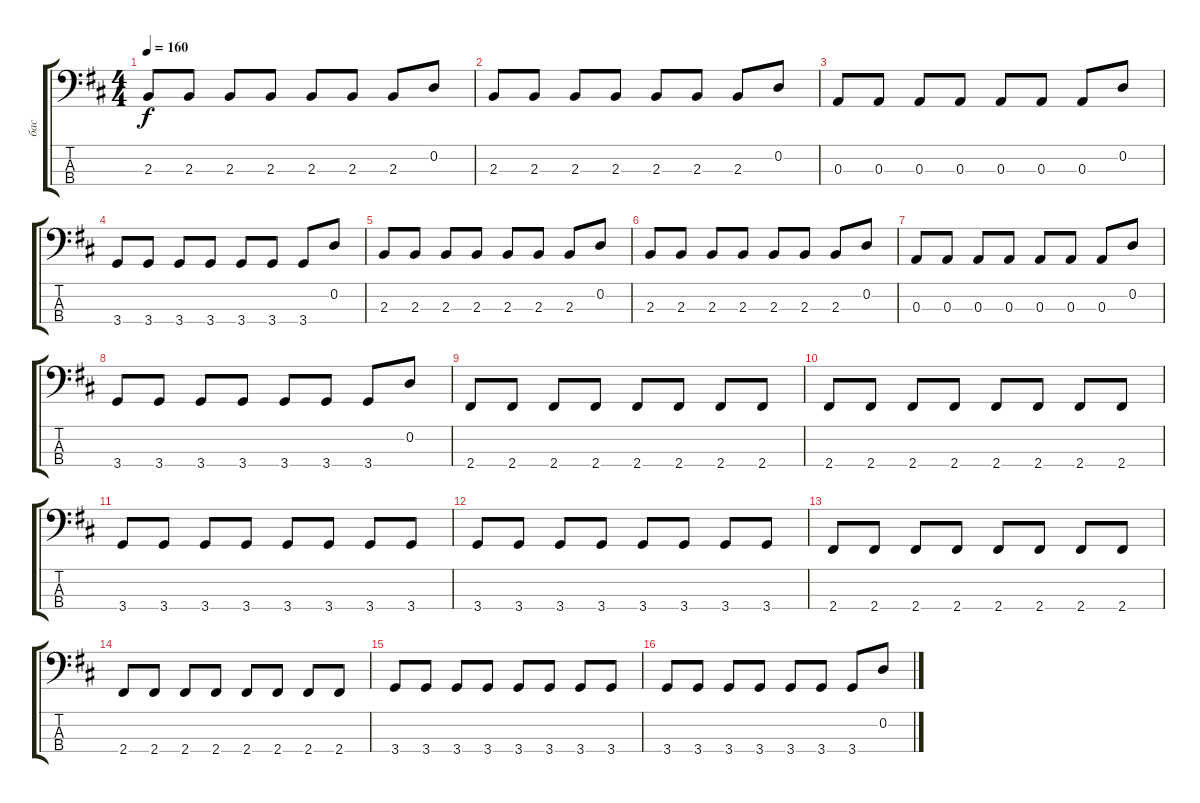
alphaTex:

\track ("бас" "бас") {instrument electricbassfinger}
\staff {score tabs}
\tuning (G2 D2 A1 E1) {hide}
\ts (4 4)
\tempo 160
\clef f4
\ks bminor
2.3.8{dy f} 2.3.8 2.3.8 2.3.8 2.3.8 2.3.8 2.3.8 0.2.8 |
2.3.8 2.3.8 2.3.8 2.3.8 2.3.8 2.3.8 2.3.8 0.2.8 |
0.3.8 0.3.8 0.3.8 0.3.8 0.3.8 0.3.8 0.3.8 0.2.8 |
3.4.8 3.4.8 3.4.8 3.4.8 3.4.8 3.4.8 3.4.8 0.2.8 |
2.3.8 2.3.8 2.3.8 2.3.8 2.3.8 2.3.8 2.3.8 0.2.8 |
2.3.8 2.3.8 2.3.8 2.3.8 2.3.8 2.3.8 2.3.8 0.2.8 |
0.3.8 0.3.8 0.3.8 0.3.8 0.3.8 0.3.8 0.3.8 0.2.8 |
3.4.8 3.4.8 3.4.8 3.4.8 3.4.8 3.4.8 3.4.8 0.2.8 |
2.4.8 2.4.8 2.4.8 2.4.8 2.4.8 2.4.8 2.4.8 2.4.8 |
2.4.8 2.4.8 2.4.8 2.4.8 2.4.8 2.4.8 2.4.8 2.4.8 |
3.4.8 3.4.8 3.4.8 3.4.8 3.4.8 3.4.8 3.4.8 3.4.8 |
3.4.8 3.4.8 3.4.8 3.4.8 3.4.8 3.4.8 3.4.8 3.4.8 |
2.4.8 2.4.8 2.4.8 2.4.8 2.4.8 2.4.8 2.4.8 2.4.8 |
2.4.8 2.4.8 2.4.8 2.4.8 2.4.8 2.4.8 2.4.8 2.4.8 |
3.4.8 3.4.8 3.4.8 3.4.8 3.4.8 3.4.8 3.4.8 3.4.8 |
3.4.8 3.4.8 3.4.8 3.4.8 3.4.8 3.4.8 3.4.8 0.2.8
